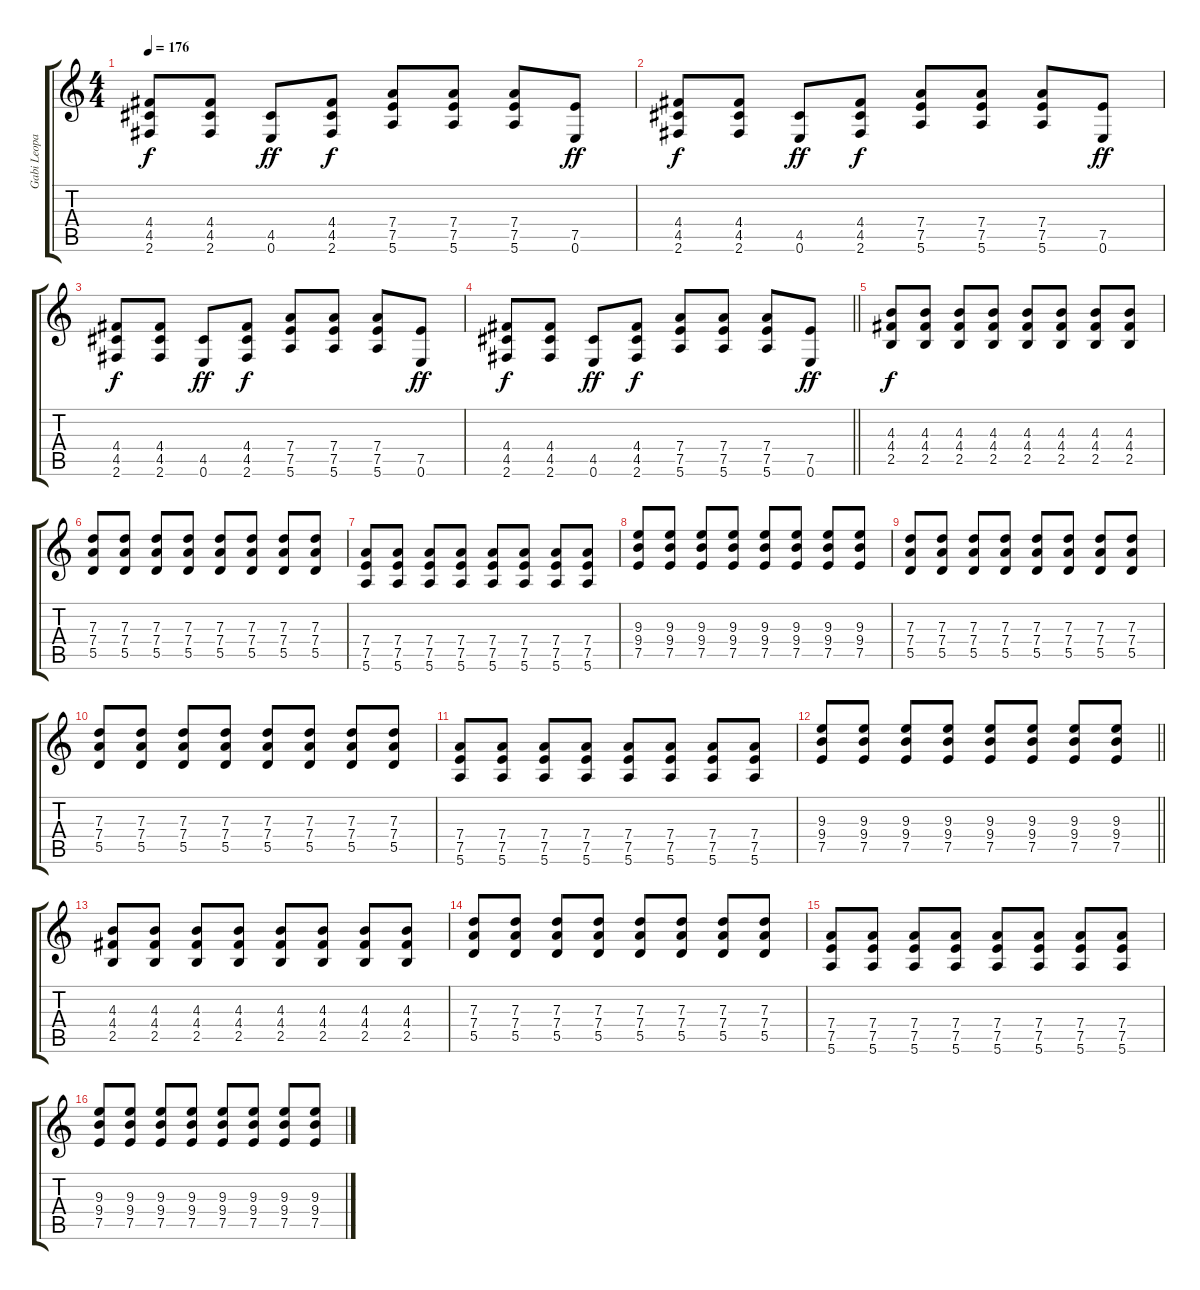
\track ("Gabi Leopardi" "Gabi Leopa") {instrument distortionguitar}
\staff {score tabs}
\tuning (E4 B3 G3 D3 A2 E2) {hide}
\ts (4 4)
\tempo 176
\clef g2
\ks c
(4.4 4.5 2.6).8{dy f volume 11 balance 2} (4.4 4.5 2.6).8 (4.5 0.6).8{dy ff} (4.4 4.5 2.6).8{dy f} (7.4 7.5 5.6).8 (7.4 7.5 5.6).8 (7.4 7.5 5.6).8 (7.5 0.6).8{dy ff} |
(4.4 4.5 2.6).8{dy f} (4.4 4.5 2.6).8 (4.5 0.6).8{dy ff} (4.4 4.5 2.6).8{dy f} (7.4 7.5 5.6).8 (7.4 7.5 5.6).8 (7.4 7.5 5.6).8 (7.5 0.6).8{dy ff} |
(4.4 4.5 2.6).8{dy f} (4.4 4.5 2.6).8 (4.5 0.6).8{dy ff} (4.4 4.5 2.6).8{dy f} (7.4 7.5 5.6).8 (7.4 7.5 5.6).8 (7.4 7.5 5.6).8 (7.5 0.6).8{dy ff} |
\barLineRight lightlight
(4.4 4.5 2.6).8{dy f} (4.4 4.5 2.6).8 (4.5 0.6).8{dy ff} (4.4 4.5 2.6).8{dy f} (7.4 7.5 5.6).8 (7.4 7.5 5.6).8 (7.4 7.5 5.6).8 (7.5 0.6).8{dy ff} |
(4.3 4.4 2.5).8{dy f} (4.3 4.4 2.5).8 (4.3 4.4 2.5).8 (4.3 4.4 2.5).8 (4.3 4.4 2.5).8 (4.3 4.4 2.5).8 (4.3 4.4 2.5).8 (4.3 4.4 2.5).8 |
(7.3 7.4 5.5).8 (7.3 7.4 5.5).8 (7.3 7.4 5.5).8 (7.3 7.4 5.5).8 (7.3 7.4 5.5).8 (7.3 7.4 5.5).8 (7.3 7.4 5.5).8 (7.3 7.4 5.5).8 |
(7.4 7.5 5.6).8 (7.4 7.5 5.6).8 (7.4 7.5 5.6).8 (7.4 7.5 5.6).8 (7.4 7.5 5.6).8 (7.4 7.5 5.6).8 (7.4 7.5 5.6).8 (7.4 7.5 5.6).8 |
(9.3 9.4 7.5).8 (9.3 9.4 7.5).8 (9.3 9.4 7.5).8 (9.3 9.4 7.5).8 (9.3 9.4 7.5).8 (9.3 9.4 7.5).8 (9.3 9.4 7.5).8 (9.3 9.4 7.5).8 |
(7.3 7.4 5.5).8 (7.3 7.4 5.5).8 (7.3 7.4 5.5).8 (7.3 7.4 5.5).8 (7.3 7.4 5.5).8 (7.3 7.4 5.5).8 (7.3 7.4 5.5).8 (7.3 7.4 5.5).8 |
(7.3 7.4 5.5).8 (7.3 7.4 5.5).8 (7.3 7.4 5.5).8 (7.3 7.4 5.5).8 (7.3 7.4 5.5).8 (7.3 7.4 5.5).8 (7.3 7.4 5.5).8 (7.3 7.4 5.5).8 |
(7.4 7.5 5.6).8 (7.4 7.5 5.6).8 (7.4 7.5 5.6).8 (7.4 7.5 5.6).8 (7.4 7.5 5.6).8 (7.4 7.5 5.6).8 (7.4 7.5 5.6).8 (7.4 7.5 5.6).8 |
\barLineRight lightlight
(9.3 9.4 7.5).8 (9.3 9.4 7.5).8 (9.3 9.4 7.5).8 (9.3 9.4 7.5).8 (9.3 9.4 7.5).8 (9.3 9.4 7.5).8 (9.3 9.4 7.5).8 (9.3 9.4 7.5).8 |
(4.3 4.4 2.5).8 (4.3 4.4 2.5).8 (4.3 4.4 2.5).8 (4.3 4.4 2.5).8 (4.3 4.4 2.5).8 (4.3 4.4 2.5).8 (4.3 4.4 2.5).8 (4.3 4.4 2.5).8 |
(7.3 7.4 5.5).8 (7.3 7.4 5.5).8 (7.3 7.4 5.5).8 (7.3 7.4 5.5).8 (7.3 7.4 5.5).8 (7.3 7.4 5.5).8 (7.3 7.4 5.5).8 (7.3 7.4 5.5).8 |
(7.4 7.5 5.6).8 (7.4 7.5 5.6).8 (7.4 7.5 5.6).8 (7.4 7.5 5.6).8 (7.4 7.5 5.6).8 (7.4 7.5 5.6).8 (7.4 7.5 5.6).8 (7.4 7.5 5.6).8 |
(9.3 9.4 7.5).8 (9.3 9.4 7.5).8 (9.3 9.4 7.5).8 (9.3 9.4 7.5).8 (9.3 9.4 7.5).8 (9.3 9.4 7.5).8 (9.3 9.4 7.5).8 (9.3 9.4 7.5).8
